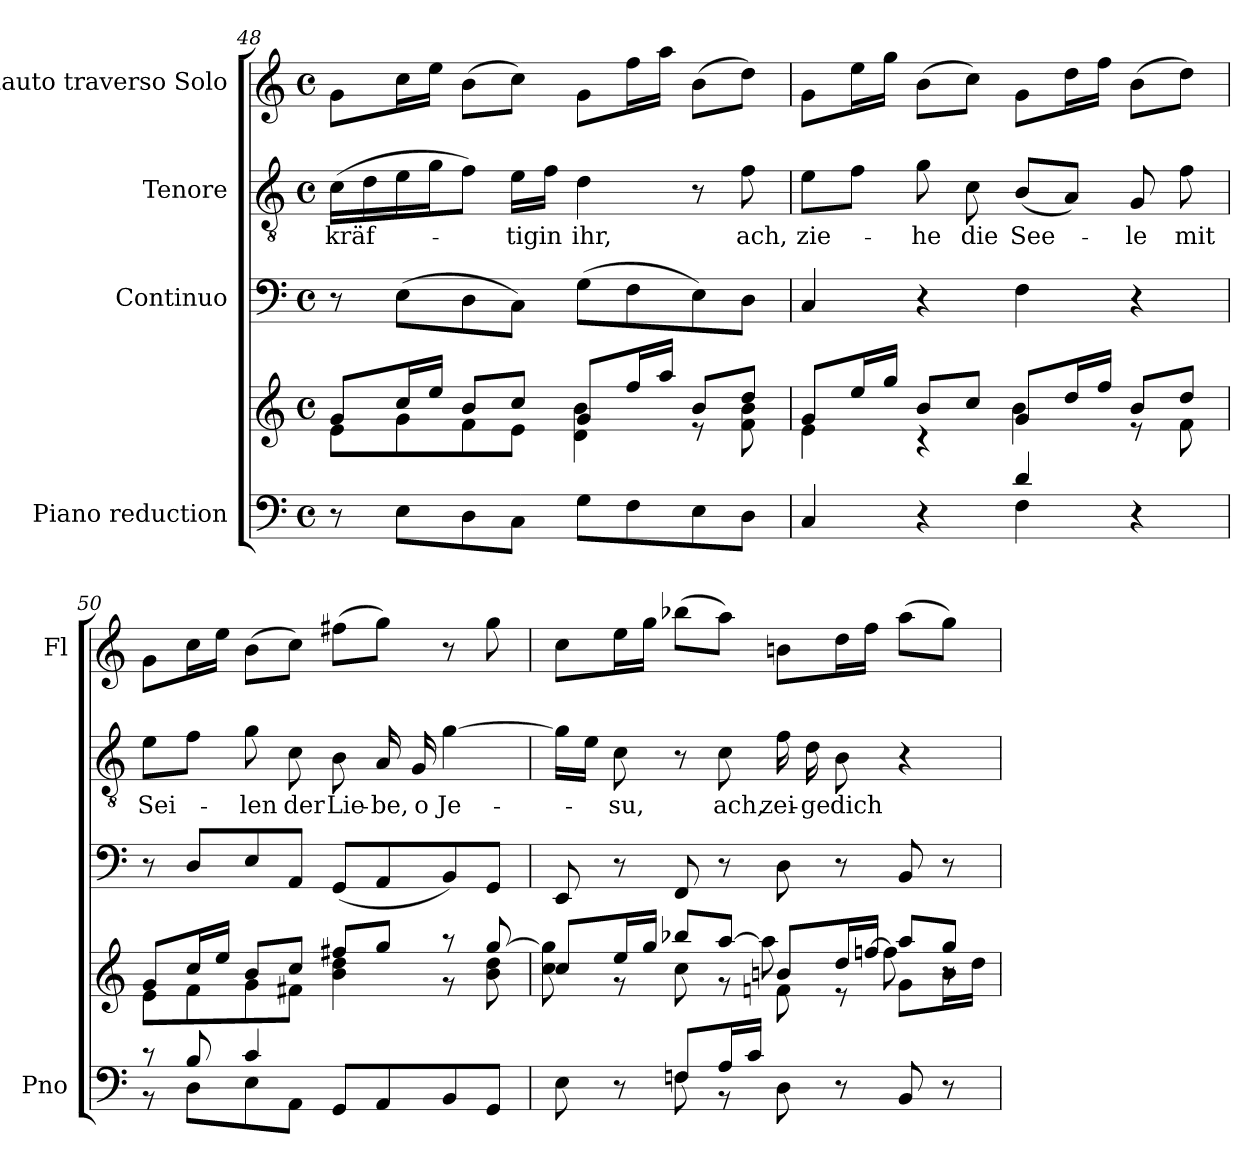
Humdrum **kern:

**kern	**kern	**kern	**kern	**text	**kern
*part4	*part4	*part3	*part2	*part2	*part1
*staff5	*staff4	*staff3	*staff2	*staff2	*staff1
*I"Piano reduction	*	*I"Continuo	*I"Tenore	*	*I"Flauto traverso Solo
*I'Pno	*	*	*	*	*I'Fl
*clefF4	*clefG2	*clefF4	*clefGv2	*	*clefG2
*k[]	*k[]	*k[]	*k[]	*	*k[]
*M4/4	*M4/4	*M4/4	*M4/4	*	*M4/4
*met(c)	*met(c)	*met(c)	*met(c)	*	*met(c)
=48	=48	=48	=48	=48	=48
*	*^	*	*	*	*
!	!	!	!	!	!LO:LY:b	!
8r	8g/L	8e\L	8r	(16c\LL	kräf-	8g\L
.	.	.	.	16d\	.	.
8E\L	16cc/L	8g\	(8E\L	16e\	.	16cc\L
.	16ee/JJ	.	.	16g\J	.	16ee\JJ
8D\	8b/L	8f\	8D\	8f\J)	.	(8b\L
!	!	!	!	!	!LO:LY:b	!
8C\J	8cc/J	8e\J	8C\J)	16e\LL	-tig	8cc\J)
!	!	!	!	!	!LO:LY:b	!
.	.	.	.	16f\JJ	in	.
!	!	!	!	!	!LO:LY:b	!
8G\L	8g/L	4d\ 4b\	(8G\L	4d\	ihr,	8g\L
8F\	16ff/L	.	8F\	.	.	16ff\L
.	16aa/JJ	.	.	.	.	16aa\JJ
8E\	8b/L	8r	8E\)	8r	.	(8b\L
!	!	!	!	!	!LO:LY:b	!
8D\J	8dd/J	8f\ 8b\	8D\J	8f\	ach,	8dd\J)
=49	=49	=49	=49	=49	=49	=49
*^	*	*	*	*	*	*
!	!	!	!	!	!	!LO:LY:b	!
4C/	4ryy	8g/L	4e\	4C/	8e\L	zie-	8g\L
.	.	16ee/L	.	.	8f\J	.	16ee\L
.	.	16gg/JJ	.	.	.	.	16gg\JJ
!	!	!	!	!	!	!LO:LY:b	!
4r	4ryy	8b/L	4r	4r	8g\	-he	(8b\L
!	!	!	!	!	!	!LO:LY:b	!
.	.	8cc/J	.	.	8c\	die	8cc\J)
!	!	!	!	!	!	!LO:LY:b	!
4d/	4F\	8g/L	4b\	4F\	(8B/L	See-	8g\L
.	.	16dd/L	.	.	8A/J)	.	16dd\L
.	.	16ff/JJ	.	.	.	.	16ff\JJ
!	!	!	!	!	!	!LO:LY:b	!
4r	4ryy	8b/L	8r	4r	8G/	-le	(8b\L
!	!	!	!	!	!	!LO:LY:b	!
.	.	8dd/J	8f\	.	8f\	mit	8dd\J)
=50	=50	=50	=50	=50	=50	=50	=50
!	!	!	!	!	!	!LO:LY:b	!
8r	8r	8g/L	8e\L	8r	8e\L	Sei-	8g\L
8B/	8D\L	16cc/L	8f\	8D/L	8f\J	.	16cc\L
.	.	16ee/JJ	.	.	.	.	16ee\JJ
!	!	!	!	!	!	!LO:LY:b	!
4c/	8E\	8b/L	8g\	8E/	8g\	-len	(8b\L
!	!	!	!	!	!	!LO:LY:b	!
.	8AA\J	8cc/J	8f#X\J	8AA/J	8c\	der	8cc\J)
!	!	!	!	!	!	!LO:LY:b	!
8GG/L	2ryy	8ff#X/L	4b\ 4dd\	(8GG/L	8B\	Lie-	(8ff#X\L
!	!	!	!	!	!	!LO:LY:b	!
8AA/	.	8gg/J	.	8AA/	16A/	-be,	8gg\J)
!	!	!	!	!	!	!LO:LY:b	!
.	.	.	.	.	16G/	o	.
!	!	!	!	!	!	!LO:LY:b	!
8BB/	.	8r	8r	8BB/)	[4g\	Je-	8r
8GG/J	.	[8gg/	8b\ 8dd\	8GG/J	.	.	8gg\
=51	=51	=51	=51	=51	=51	=51	=51
*	*	*	*^	*	*	*	*
4ryy	8E\	8cc/L	8cc\ 8gg\]	4ryy	8EE/	16g\LL]	.	8cc\L
.	.	.	.	.	.	16e\JJ	.	.
!	!	!	!	!	!	!	!LO:LY:b	!
.	8r	16ee/L	8r	.	8r	8c\	-su,	16ee\L
.	.	16gg/JJ	.	.	.	.	.	16gg\JJ
8Fn/L	8F\	8bb-X/L	8cc\	4ryy	8FF/	8r	.	(8bb-X\L
!	!	!	!	!	!	!	!LO:LY:b	!
16A/L	8r	[8aa/J	8r	.	8r	8c\	ach,	8aa\J)
16c/JJ	.	.	.	.	.	.	.	.
!	!	!	!	!	!	!	!LO:LY:b	!
2ryy	8D\	8bn/L	8fn\	8aa\]	8D\	16f\	zei-	8bn\L
!	!	!	!	!	!	!	!LO:LY:b	!
.	.	.	.	.	.	16d\	-ge	.
!	!	!	!	!	!	!	!LO:LY:b	!
.	8r	16dd/L	8r	8ryy	8r	8B\	dich	16dd\L
.	.	[<16ffn/JJ	.	.	.	.	.	16ff\JJ
.	8BB/	8aa/L	8g\L	8ff\]	8BB/	4r	.	(8aa\L
.	8r	8gg/J	16b\L	8r	8r	.	.	8gg\J)
.	.	.	16dd\JJ	.	.	.	.	.
*v	*v	*	*	*	*	*	*	*
*	*v	*v	*v	*	*	*	*
=	=	=	=	=	=
*-	*-	*-	*-	*-	*-
